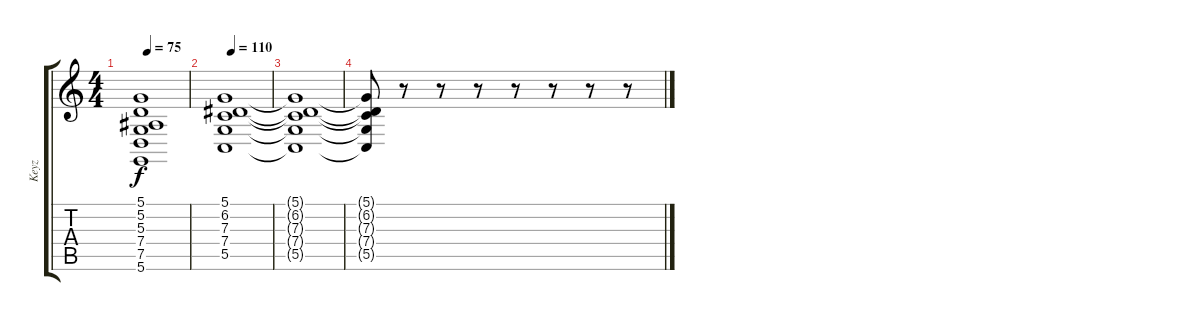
\track ("Keyz" "Keyz") {instrument stringensemble1}
\staff {score tabs}
\tuning (D4 A3 F3 C3 G2 D2) {hide}
\ts (4 4)
\tempo 75
\clef g2
\ks c
(5.1 5.2 5.3 7.4 7.5 5.6).1{dy f} |
\tempo 110
(5.1 6.2 7.3 7.4 5.5).1{volume 12} |
(5.1{t} 6.2{t} 7.3{t} 7.4{t} 5.5{t}).1 |
(5.1{t} 6.2{t} 7.3{t} 7.4{t} 5.5{t}).8 r.8 r.8 r.8 r.8 r.8 r.8 r.8
